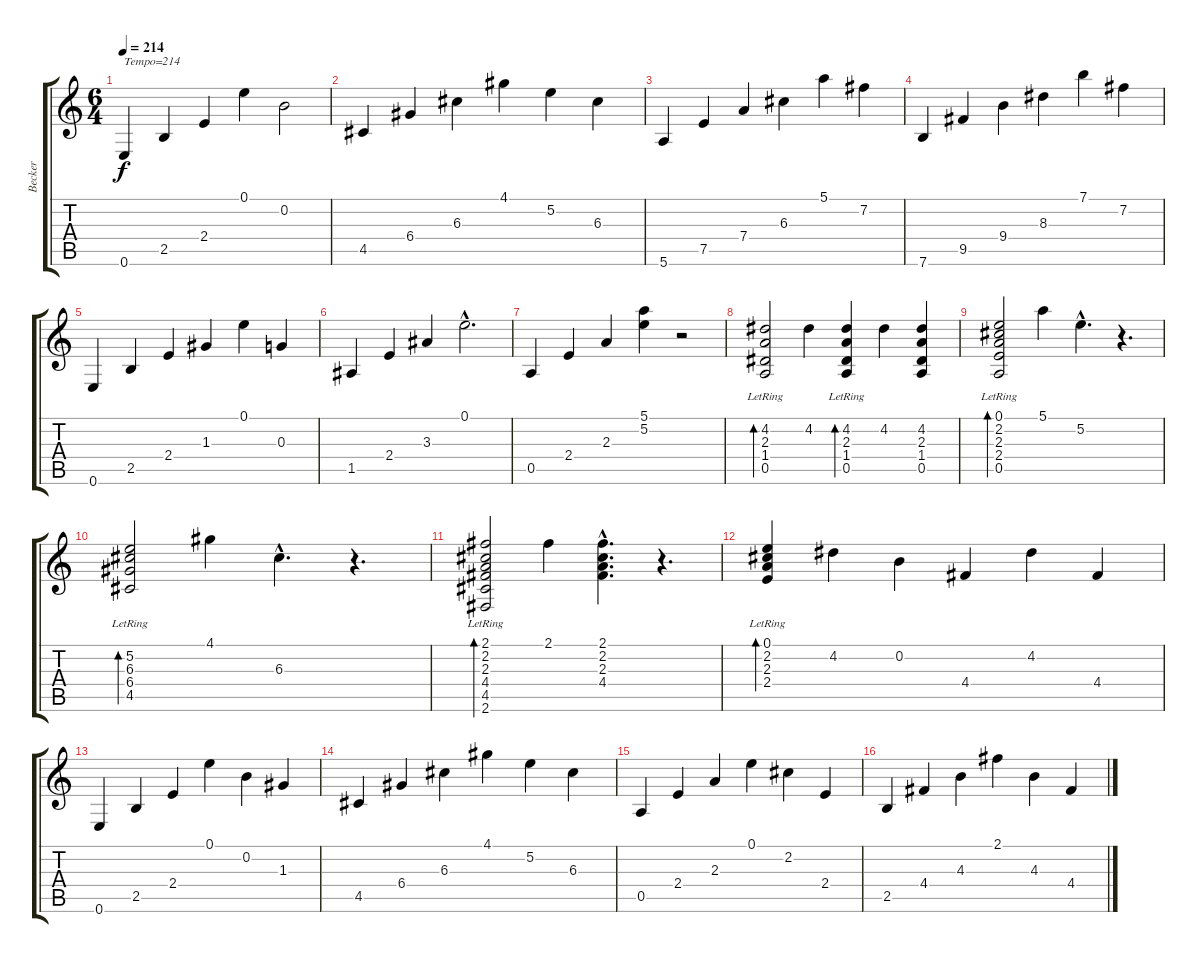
\track ("Becker" "Becker") {instrument electricguitarjazz}
\staff {score tabs}
\tuning (E4 B3 G3 D3 A2 E2) {hide}
\ts (6 4)
\tempo 214
\clef g2
\ks c
0.6.4{txt "Tempo=214" dy f} 2.5.4 2.4.4 0.1.4 0.2.2 |
4.5.4 6.4.4 6.3.4 4.1.4 5.2.4 6.3.4 |
5.6.4 7.5.4 7.4.4 6.3.4 5.1.4 7.2.4 |
7.6.4 9.5.4 9.4.4 8.3.4 7.1.4 7.2.4 |
0.6.4 2.5.4 2.4.4 1.3.4 0.1.4 0.3.4 |
1.5.4 2.4.4 3.3.4 0.1{hac}.2{d} |
0.5.4 2.4.4 2.3.4 (5.1 5.2).4 r.2 |
(4.2{lr} 2.3{lr} 1.4{lr} 0.5{lr}).2{bd 240} 4.2.4 (4.2 2.3{lr} 1.4{lr} 0.5{lr}).4{bd 120} 4.2.4 (4.2 2.3 1.4 0.5).4 |
(0.1{lr} 2.2{lr} 2.3{lr} 2.4{lr} 0.5).2{bd 120} 5.1.4 5.2{hac}.4{d} r.4{d} |
(5.2{lr} 6.3{lr} 6.4{lr} 4.5{lr}).2{bd 120} 4.1.4 6.3{hac}.4{d} r.4{d} |
(2.1{lr} 2.2{lr} 2.3{lr} 4.4{lr} 4.5{lr} 2.6{lr}).2{bd 120} 2.1.4 (2.1{hac} 2.2{hac} 2.3{hac} 4.4{hac}).4{d} r.4{d} |
(0.1{lr} 2.2 2.3{lr} 2.4{lr}).4{bd 120} 4.2.4 0.2.4 4.4.4 4.2.4 4.4.4 |
0.6.4 2.5.4 2.4.4 0.1.4 0.2.4 1.3.4 |
4.5.4 6.4.4 6.3.4 4.1.4 5.2.4 6.3.4 |
0.5.4 2.4.4 2.3.4 0.1.4 2.2.4 2.4.4 |
2.5.4 4.4.4 4.3.4 2.1.4 4.3.4 4.4.4
